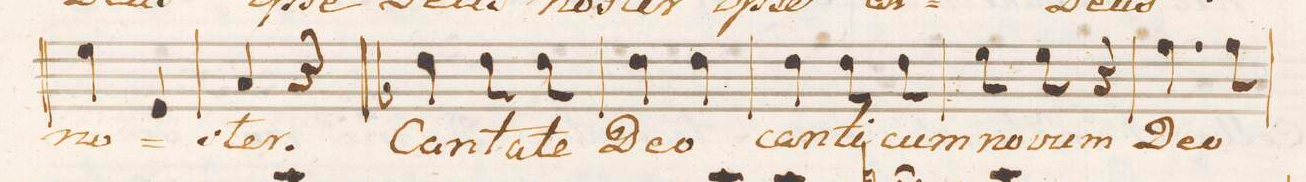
**kern	**text	**dynam
*I"Baſso.	*	*
*clefF4	*	*
*k[]	*	*
*M2/4	*	*
4G\	no-	.
4GG/	.	.
=59	=59	=59
4C/	-ster.	.
4r	.	.
=60||	=60||	=60||
*k[b-]	*	*
4F\	Can-	.
8F\	-ta-	.
8F\	-te	.
=61	=61	=61
4F\	De-	.
4F\	-o	.
=62	=62	=62
4F\	can-	.
8F\	-ti-	.
8F\	-cum	.
=63	=63	=63
8G\	no-	.
8G\	-vum	.
4r	.	.
=64	=64	=64
4.A\	De-	.
8A\	-o	.
=65	=65	=65
*-	*-	*-
